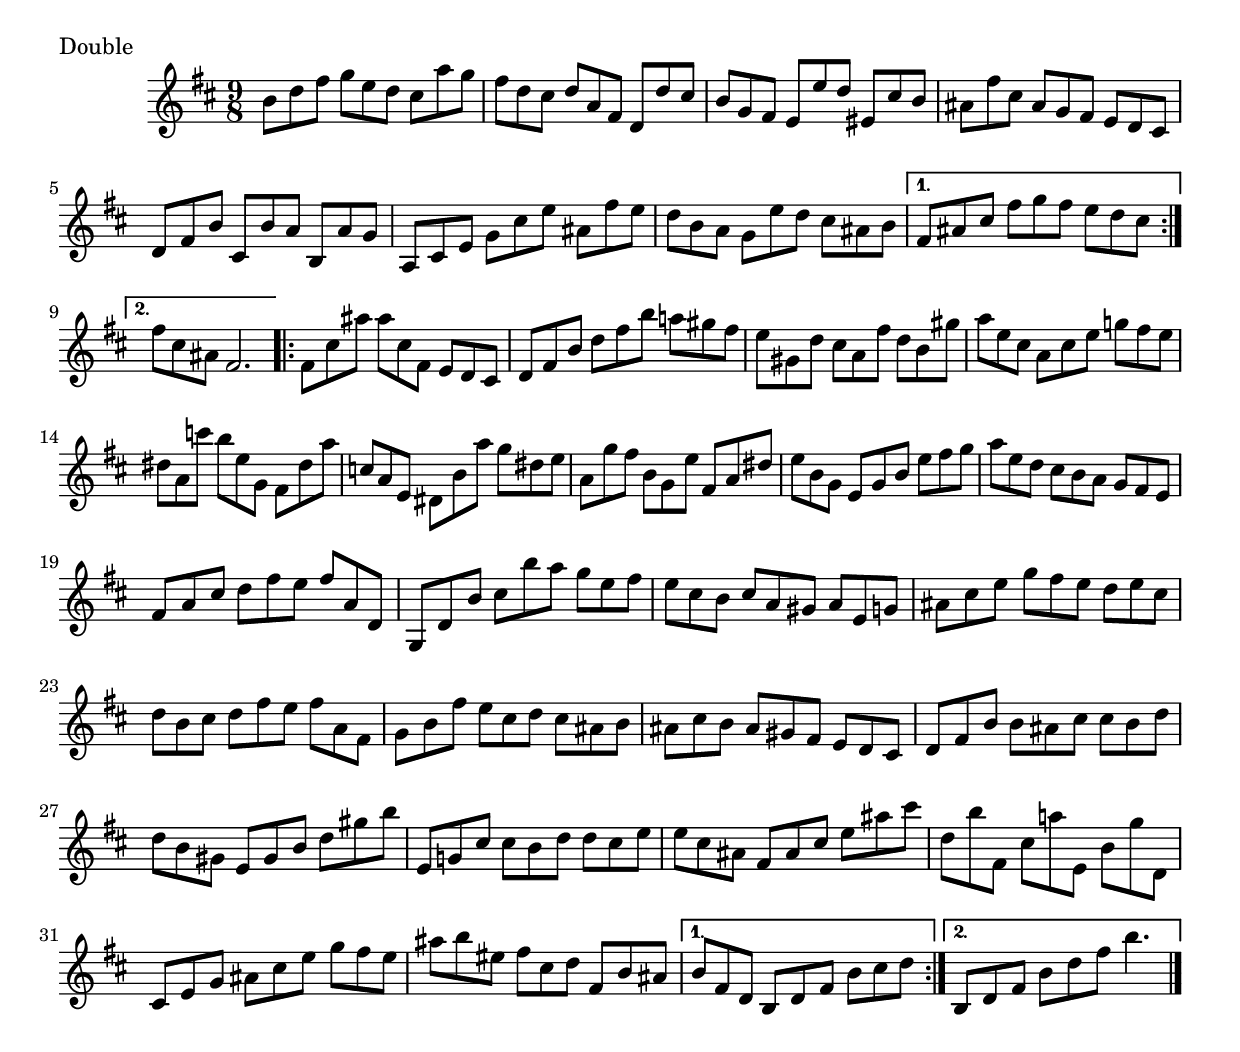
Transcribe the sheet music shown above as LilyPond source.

\version "2.16.0"


\version "2.24.3"

viA =   { 
  b'8  d''8  fis''8  g''8  e''8  d''8  cis''8  a''8  g''8  |
  % 2
  fis''8  d''8  cis''8  d''8  a'8  fis'8  d'8  d''8  cis''8  |
  % 3
  b'8  g'8  fis'8  e'8  e''8  d''8  eis'8  cis''8  b'8  |
  % 4
  ais'8  fis''8  cis''8  ais'8  g'8  fis'8  e'8  d'8  cis'8 |
  % 5
  d'8  fis'8  b'8  cis'8  b'8  a'8  b8  a'8  g'8  |
  % 6
  a8  cis'8  e'8  g'8  cis''8  e''8  ais'8  fis''8  e''8  |
  % 7
  d''8  b'8  a'8  g'8  e''8  d''8  cis''8  ais'8  b'8  |
  % 8, prima volta
  fis'8  ais'8  cis''8  fis''8  g''8  fis''8  e''8  d''8 cis''8
  % 8, seconda volta
  fis''8  cis''8  ais'8  fis'2. 

  % 9
  fis'8  cis''8  ais''8  ais''8  cis''8  fis'8  e'8  d'8 cis'8  |
  % 10
  d'8  fis'8  b'8  d''8  fis''8  b''8  a''!8  gis''8  fis''8  |
  % 11
  e''8  gis'8  d''8  cis''8  a'8  fis''8  d''8  b'8  gis''8  |
  % 12
  a''8  e''8  cis''8  a'8  cis''8  e''8  g''!8  fis''8  e''8  |
  % 13
  dis''8  a'8  c'''8  b''8  e''8  g'8  fis'8  dis''8  a''8  |
  % 14
  c''8  a'8  e'8  dis'8  b'8  a''8  g''8  dis''8  e''8  |
  % 15
  a'8  g''8  fis''8  b'8  g'8  e''8  fis'8  a'8  dis''8  |
  % 16
  e''8  b'8  g'8  e'8  g'8  b'8  e''8  fis''8  g''8  |
  % 17
  a''8  e''8  d''8  cis''8  b'8  a'8  g'8  fis'8  e'8  |
  % 18
  fis'8  a'8  cis''8  d''8  fis''8  e''8  fis''8  a'8  d'8 |
  % 19
  g8  d'8  b'8  cis''8  b''8  a''8  g''8  e''8  fis''8  |
  % 20
  e''8  cis''8  b'8  cis''8  a'8  gis'8  a'8  e'8  g'8  |
  % 21
  ais'8  cis''8  e''8  g''8  fis''8  e''8  d''8  e''8  cis''8 |
  % 22
  d''8  b'8  cis''8  d''8  fis''8  e''8  fis''8  a'8  fis'8  |
  % 23
  g'8  b'8  fis''8  e''8  cis''8  d''8  cis''8  ais'8  b'8  |
  % 24
  ais'8  cis''8  b'8  ais'8  gis'8  fis'8  e'8  d'8  cis'8  |
  % 25
  d'8  fis'8  b'8  b'8  ais'8  cis''8  cis''8  b'8  d''8  |
  % 26
  d''8  b'8  gis'8  e'8  gis'8  b'8  d''8  gis''8  b''8  |
  % 27
  e'8  g'!8  cis''8  cis''8  b'8  d''8  d''8  cis''8  e''8  |
  % 28
  e''8  cis''8  ais'8  fis'8  ais'8  cis''8  e''8  ais''8 cis'''8  |
  % 29
  d''8  b''8  fis'8  cis''8  a''!8  e'8  b'8  g''8  d'8  |
  % 30
  cis'8  e'8  g'8  ais'8  cis''8  e''8  g''8  fis''8  e''8  |
  % 31
  ais''8  b''8  eis''8  fis''8  cis''8  d''8  fis'8  b'8  ais'8 
  % 32, prima volta
  b'8  fis'8  d'8  b8  d'8  fis'8  b'8  cis''8  d''8
  % 32, seconda volta
  b8  d'8  fis'8  b'8  d''8  fis''8  b''4.
} 

viStaff = \context Staff <<
  \context Voice=A \viA
>>


viViolinGlobal =   {
  \clef "treble"
  \key d\major
  \time 9/8
  \repeat "volta" 2 {
    s1*7 s8*7 |
  }
  \alternative {
    { s8*9 }
    { s8*9 | }
  }
  \repeat "volta" 2 {
    s1*23 s8*23 |
  }
  \alternative {
    { s8*9 }
    { s8*9 \bar "|." }
  }
}

viViolinScripts =  {
}

viViolinStaff =  \context Staff <<
  \viStaff
  \viViolinGlobal
  \viViolinScripts
>>

\score {
  \viViolinStaff
  \layout { }
  
  \midi {
    \tempo 4 = 140
    }


  \header {
    piece = "Double"
    opus = ""
  }
}

